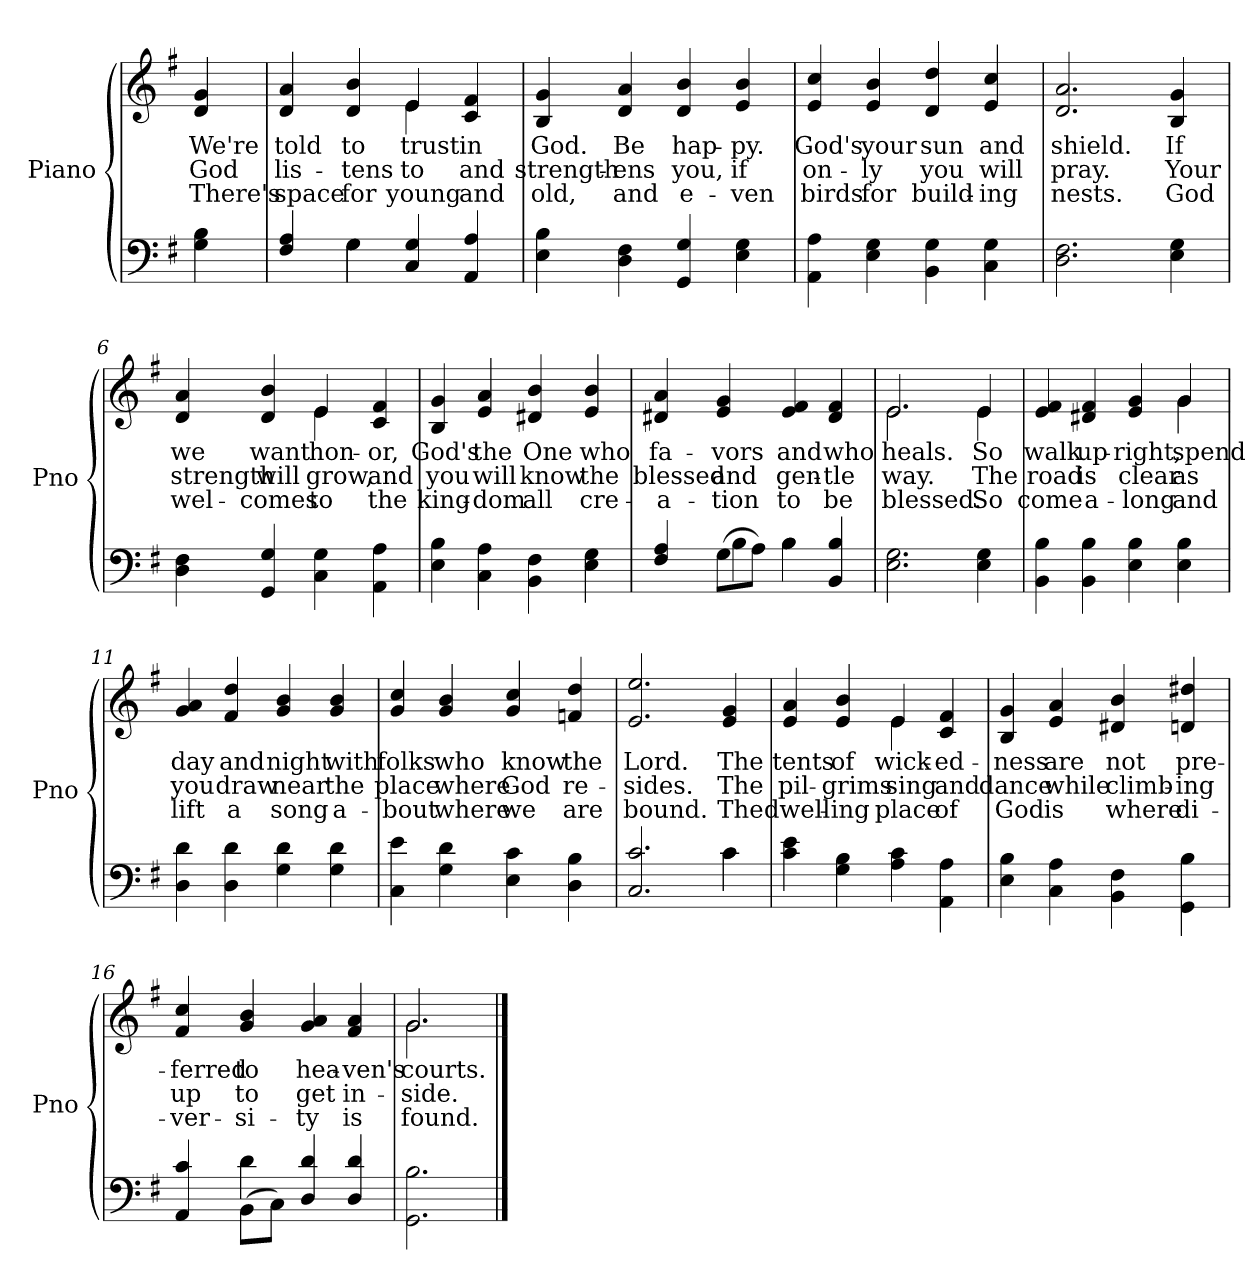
**kern	**kern	**text	**text	**text
*part2	*part1	*part1	*part1	*part1
*staff2	*staff1	*staff1	*staff1	*staff1
*I"Piano	*I"Piano	*	*	*
*I'Pno	*I'Pno	*	*	*
*clefF4	*clefG2	*	*	*
*k[f#]	*k[f#]	*	*	*
*G:	*G:	*	*	*
=1	=1	=1	=1	=1
!	!	!LO:LY:b	!LO:LY:b	!LO:LY:b
4G\ 4B\	4d/ 4g/	We're	God	There's
=2	=2	=2	=2	=2
*^	*	*	*	*
!	!	!	!LO:LY:b	!LO:LY:b	!LO:LY:b
*	*	*^	*	*	*
4F#/ 4A/	4ryy	4d/ 4a/	2ryy	told	lis-	space
!	!	!	!	!LO:LY:b	!LO:LY:b	!LO:LY:b
4G\	4G\	4d/ 4b/	.	to	-tens	for
!	!	!	!	!LO:LY:b	!LO:LY:b	!LO:LY:b
4C/ 4G/	2ryy	4e/	4e\	trust	to	young
!	!	!	!	!LO:LY:b	!LO:LY:b	!LO:LY:b
4AA/ 4A/	.	4c/ 4f#/	4ryy	in	and	and
*v	*v	*	*	*	*	*
=3	=3	=3	=3	=3	=3
!	!	!	!LO:LY:b	!LO:LY:b	!LO:LY:b
*	*v	*v	*	*	*
4E\ 4B\	4B/ 4g/	God.	strength-	old,
!	!	!LO:LY:b	!LO:LY:b	!LO:LY:b
4D\ 4F#\	4d/ 4a/	Be	-ens	and
!	!	!LO:LY:b	!LO:LY:b	!LO:LY:b
4GG/ 4G/	4d/ 4b/	hap-	you,	e-
!	!	!LO:LY:b	!LO:LY:b	!LO:LY:b
4E\ 4G\	4e/ 4b/	-py.	if	-ven
=4	=4	=4	=4	=4
!	!	!LO:LY:b	!LO:LY:b	!LO:LY:b
4AA\ 4A\	4e/ 4cc/	God's	on-	birds
!	!	!LO:LY:b	!LO:LY:b	!LO:LY:b
4E\ 4G\	4e/ 4b/	your	-ly	for
!	!	!LO:LY:b	!LO:LY:b	!LO:LY:b
4BB\ 4G\	4d/ 4dd/	sun	you	build-
!	!	!LO:LY:b	!LO:LY:b	!LO:LY:b
4C\ 4G\	4e/ 4cc/	and	will	-ing
!!LO:LB:g=z
=5	=5	=5	=5	=5
!	!	!LO:LY:b	!LO:LY:b	!LO:LY:b
2.D\ 2.F#\	2.d/ 2.a/	shield.	pray.	nests.
!	!	!LO:LY:b	!LO:LY:b	!LO:LY:b
4E\ 4G\	4B/ 4g/	If	Your	God
=6	=6	=6	=6	=6
!	!	!LO:LY:b	!LO:LY:b	!LO:LY:b
*	*^	*	*	*
4D\ 4F#\	4d/ 4a/	2ryy	we	strength	wel-
!	!	!	!LO:LY:b	!LO:LY:b	!LO:LY:b
4GG/ 4G/	4d/ 4b/	.	want	will	-comes
!	!	!	!LO:LY:b	!LO:LY:b	!LO:LY:b
4C\ 4G\	4e/	4e\	hon-	grow,	to
!	!	!	!LO:LY:b	!LO:LY:b	!LO:LY:b
4AA\ 4A\	4c/ 4f#/	4ryy	-or,	and	the
=7	=7	=7	=7	=7	=7
!	!	!	!LO:LY:b	!LO:LY:b	!LO:LY:b
*	*v	*v	*	*	*
4E\ 4B\	4B/ 4g/	God's	you	king-
!	!	!LO:LY:b	!LO:LY:b	!LO:LY:b
4C\ 4A\	4e/ 4a/	the	will	-dom
!	!	!LO:LY:b	!LO:LY:b	!LO:LY:b
4BB\ 4F#\	4d#X/ 4b/	One	know	all
!	!	!LO:LY:b	!LO:LY:b	!LO:LY:b
4E\ 4G\	4e/ 4b/	who	the	cre-
!!LO:LB:g=z
=8	=8	=8	=8	=8
*^	*	*	*	*
!	!	!	!LO:LY:b	!LO:LY:b	!LO:LY:b
4F#/ 4A/	4ryy	4d#X/ 4a/	fa-	blessed	-a-
!	!	!	!LO:LY:b	!LO:LY:b	!LO:LY:b
(<8G\L	4B\	4e/ 4g/	-vors	and	-tion
8A\J)	.	.	.	.	.
!	!	!	!LO:LY:b	!LO:LY:b	!LO:LY:b
4B\	4B\	4e/ 4f#/	and	gen-	to
!	!	!	!LO:LY:b	!LO:LY:b	!LO:LY:b
4BB/ 4B/	4ryy	4d#/ 4f#/	who	-tle	be
=9	=9	=9	=9	=9	=9
!	!	!	!LO:LY:b	!LO:LY:b	!LO:LY:b
*v	*v	*^	*	*	*
2.E\ 2.G\	2.e/	2.e\	heals.	way.	blessed.
!	!	!	!LO:LY:b	!LO:LY:b	!LO:LY:b
4E\ 4G\	4e/	4e\	So	The	So
=10	=10	=10	=10	=10	=10
!	!	!	!LO:LY:b	!LO:LY:b	!LO:LY:b
4BB\ 4B\	4e/ 4f#/	2.ryy	walk	road	come
!	!	!	!LO:LY:b	!LO:LY:b	!LO:LY:b
4BB\ 4B\	4d#X/ 4f#/	.	up-	is	a-
!	!	!	!LO:LY:b	!LO:LY:b	!LO:LY:b
4E\ 4B\	4e/ 4g/	.	-right,	clear	-long
!	!	!	!LO:LY:b	!LO:LY:b	!LO:LY:b
4E\ 4B\	4g/	4g\	spend	as	and
!!LO:PB:g=z
=11	=11	=11	=11	=11	=11
!	!	!	!LO:LY:b	!LO:LY:b	!LO:LY:b
*	*v	*v	*	*	*
4D\ 4d\	4g/ 4a/	day	you	lift
!	!	!LO:LY:b	!LO:LY:b	!LO:LY:b
4D\ 4d\	4f#/ 4dd/	and	draw	a
!	!	!LO:LY:b	!LO:LY:b	!LO:LY:b
4G\ 4d\	4g/ 4b/	night	near	song
!	!	!LO:LY:b	!LO:LY:b	!LO:LY:b
4G\ 4d\	4g/ 4b/	with	the	a-
=12	=12	=12	=12	=12
!	!	!LO:LY:b	!LO:LY:b	!LO:LY:b
4C\ 4e\	4g/ 4cc/	folks	place	-bout
!	!	!LO:LY:b	!LO:LY:b	!LO:LY:b
4G\ 4d\	4g/ 4b/	who	where	where
!	!	!LO:LY:b	!LO:LY:b	!LO:LY:b
4E\ 4c\	4g/ 4cc/	know	God	we
!	!	!LO:LY:b	!LO:LY:b	!LO:LY:b
4D\ 4B\	4fn/ 4dd/	the	re-	are
=13	=13	=13	=13	=13
*^	*	*	*	*
!	!	!	!LO:LY:b	!LO:LY:b	!LO:LY:b
2.C/ 2.c/	2.ryy	2.e/ 2.ee/	Lord.	-sides.	bound.
!	!	!	!LO:LY:b	!LO:LY:b	!LO:LY:b
4c\	4c\	4e/ 4g/	The	The	The
!!LO:LB:g=z
=14	=14	=14	=14	=14	=14
!	!	!	!LO:LY:b	!LO:LY:b	!LO:LY:b
*v	*v	*^	*	*	*
4c\ 4e\	4e/ 4a/	2ryy	tents	pil-	dwell-
!	!	!	!LO:LY:b	!LO:LY:b	!LO:LY:b
4G\ 4B\	4e/ 4b/	.	of	-grims	-ing
!	!	!	!LO:LY:b	!LO:LY:b	!LO:LY:b
4A\ 4c\	4e/	4e\	wick-	sing	place
!	!	!	!LO:LY:b	!LO:LY:b	!LO:LY:b
4AA\ 4A\	4c/ 4f#/	4ryy	-ed-	and	of
=15	=15	=15	=15	=15	=15
!	!	!	!LO:LY:b	!LO:LY:b	!LO:LY:b
*	*v	*v	*	*	*
4E\ 4B\	4B/ 4g/	-ness	dance	God
!	!	!LO:LY:b	!LO:LY:b	!LO:LY:b
4C\ 4A\	4e/ 4a/	are	while	is
!	!	!LO:LY:b	!LO:LY:b	!LO:LY:b
4BB\ 4F#\	4d#X/ 4b/	not	climb-	where
!	!	!LO:LY:b	!LO:LY:b	!LO:LY:b
4GG\ 4B\	4dn/ 4dd#X/	pre-	-ing	di-
=16	=16	=16	=16	=16
*^	*	*	*	*
!	!	!	!LO:LY:b	!LO:LY:b	!LO:LY:b
4AA/ 4c/	4ryy	4f#/ 4cc/	-ferred	up	-ver-
!	!	!	!LO:LY:b	!LO:LY:b	!LO:LY:b
(<8BB\L	4d\	4g/ 4b/	to	to	-si-
8C\J)	.	.	.	.	.
!	!	!	!LO:LY:b	!LO:LY:b	!LO:LY:b
4D/ 4d/	2ryy	4g/ 4a/	hea-	get	-ty
!	!	!	!LO:LY:b	!LO:LY:b	!LO:LY:b
4D/ 4d/	.	4f#/ 4a/	-ven's	in-	is
*v	*v	*	*	*	*
!!LO:LB:g=z
=17	=17	=17	=17	=17
!	!	!LO:LY:b	!LO:LY:b	!LO:LY:b
*	*^	*	*	*
2.GG\ 2.B\	2.g/	2.g\	courts.	-side.	found.
*	*v	*v	*	*	*
==	==	==	==	==
*-	*-	*-	*-	*-
